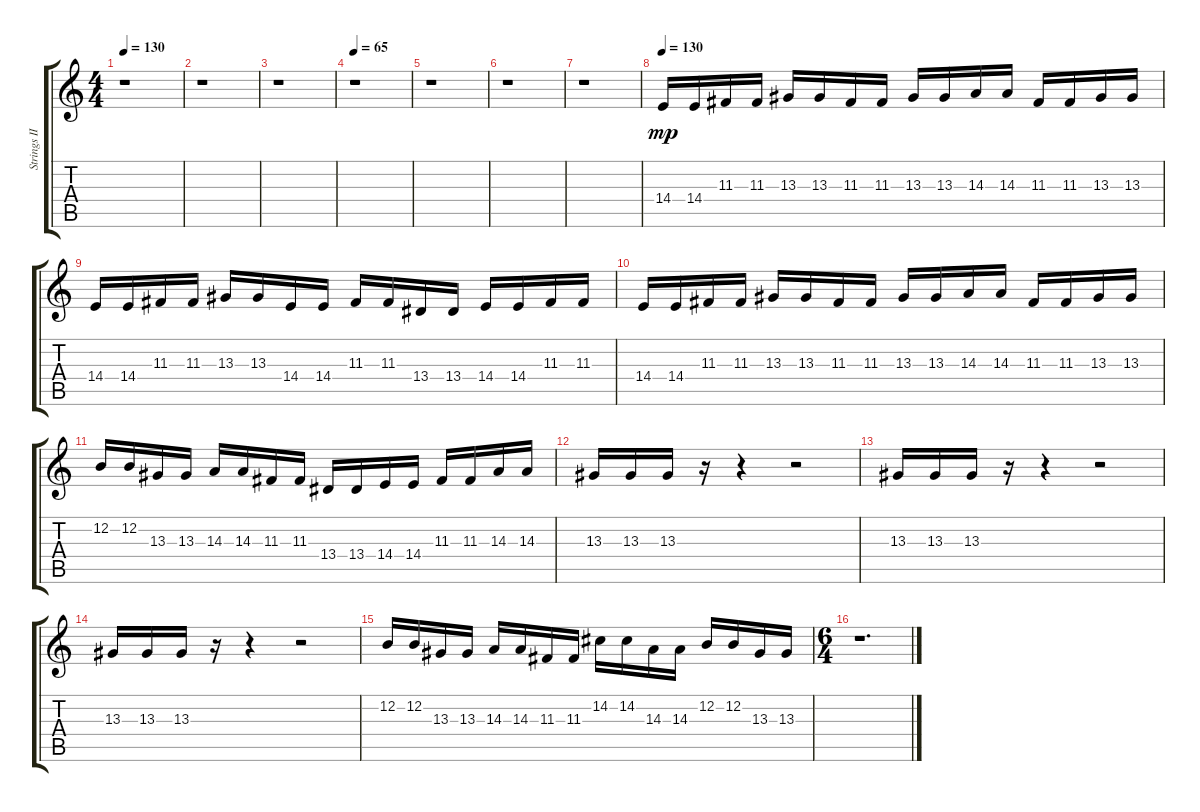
\track ("Strings II (right)" "Strings II") {instrument stringensemble1}
\staff {score tabs}
\tuning (E4 B3 G3 D3 A2 E2) {hide}
\ts (4 4)
\tempo 130
\clef g2
\ks c
r.1{dy mf} |
r.1 |
r.1 |
\tempo 65
r.1 |
r.1 |
r.1 |
r.1 |
\tempo 130
14.4.16{dy mp} 14.4.16 11.3.16 11.3.16 13.3.16 13.3.16 11.3.16 11.3.16 13.3.16 13.3.16 14.3.16 14.3.16 11.3.16 11.3.16 13.3.16 13.3.16 |
14.4.16 14.4.16 11.3.16 11.3.16 13.3.16 13.3.16 14.4.16 14.4.16 11.3.16 11.3.16 13.4.16 13.4.16 14.4.16 14.4.16 11.3.16 11.3.16 |
14.4.16 14.4.16 11.3.16 11.3.16 13.3.16 13.3.16 11.3.16 11.3.16 13.3.16 13.3.16 14.3.16 14.3.16 11.3.16 11.3.16 13.3.16 13.3.16 |
12.2.16 12.2.16 13.3.16 13.3.16 14.3.16 14.3.16 11.3.16 11.3.16 13.4.16 13.4.16 14.4.16 14.4.16 11.3.16 11.3.16 14.3.16 14.3.16 |
13.3.16 13.3.16 13.3.16 r.16 r.4 r.2 |
13.3.16 13.3.16 13.3.16 r.16 r.4 r.2 |
13.3.16 13.3.16 13.3.16 r.16 r.4 r.2 |
12.2.16 12.2.16 13.3.16 13.3.16 14.3.16 14.3.16 11.3.16 11.3.16 14.2.16 14.2.16 14.3.16 14.3.16 12.2.16 12.2.16 13.3.16 13.3.16 |
\ts (6 4)
r.1{d}
